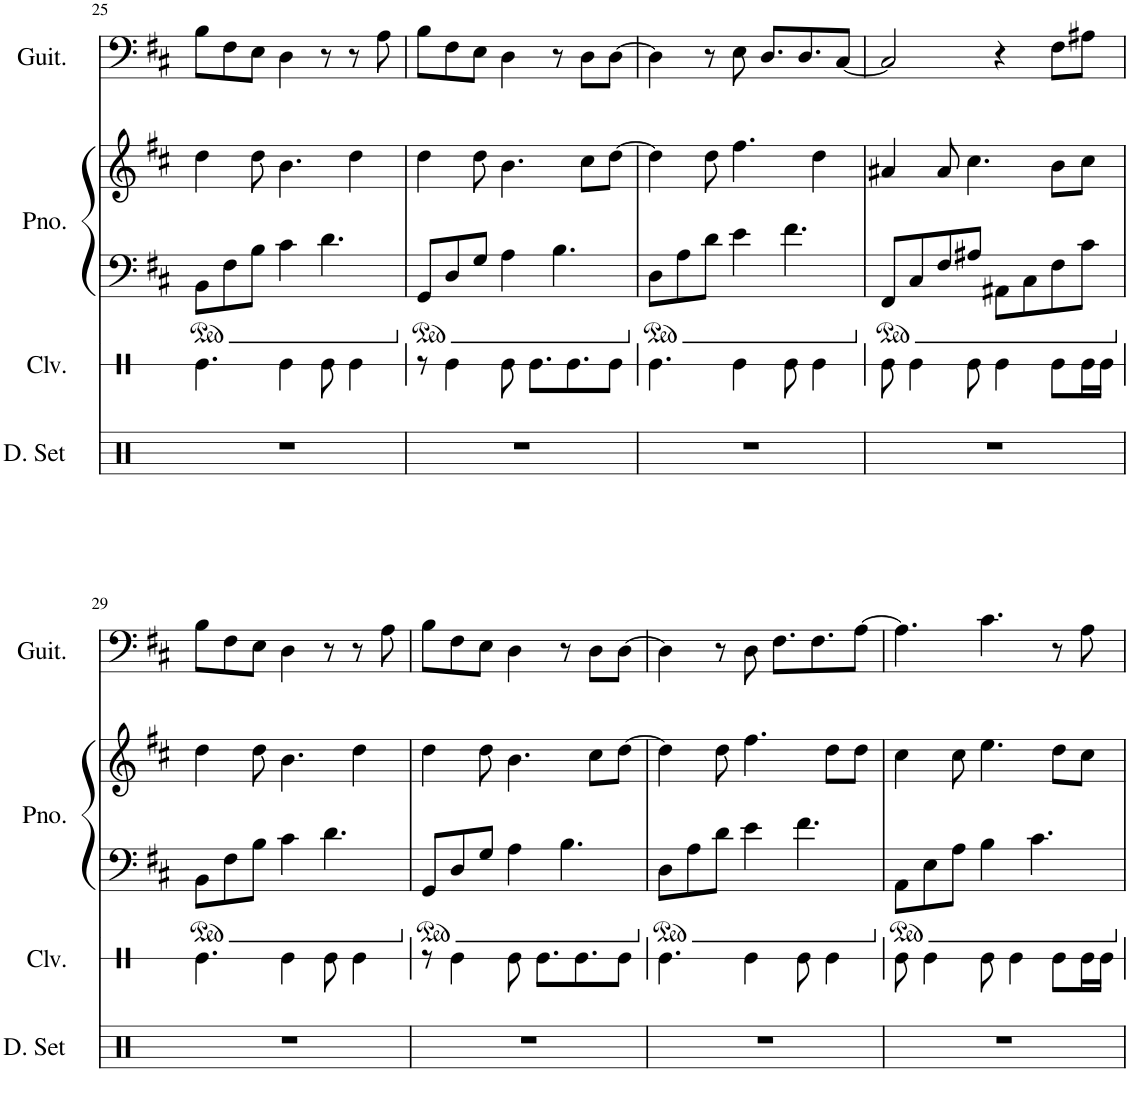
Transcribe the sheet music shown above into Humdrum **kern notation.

**kern	**kern	**kern	**kern	**kern
*part4	*part3	*part2	*part2	*part1
*staff5	*staff4	*staff3	*staff2	*staff1
*I"Drumset	*I"Claves	*I"Piano	*	*I"Acoustic Guitar
*I'D. Set	*I'Clv.	*I'Pno.	*	*I'Guit.
!!LO:PB:g=z
*clefX	*clefX	*clefF4	*clefG2	*clefF4
*k[]	*k[]	*k[f#c#]	*k[f#c#]	*k[f#c#]
*M4/4	*M4/4	*M4/4	*M4/4	*M4/4
=25	=25	=25	=25	=25
1r	4.Re\	8BB\L	4dd\	8B\L
.	.	8F#\	.	8F#\
.	.	8B\J	8dd\	8E\J
.	4Re\	4c#\	4.b\	4D\
.	8Re\	4.d\	.	8r
.	4Re\	.	4dd\	8r
.	.	.	.	8A\
=26	=26	=26	=26	=26
1r	8r	8GG/L	4dd\	8B\L
.	4Re\	8D/	.	8F#\
.	.	8G/J	8dd\	8E\J
.	8Re\	4A\	4.b\	4D\
.	8.Re\L	.	.	.
.	.	4.B\	.	8r
.	8.Re\	.	.	.
.	.	.	8cc#\L	8D\L
.	8Re\J	.	[8dd\J	[8D\J
=27	=27	=27	=27	=27
1r	4.Re\	8D\L	4dd\]	4D\]
.	.	8A\	.	.
.	.	8d\J	8dd\	8r
.	4Re\	4e\	4.ff#\	8E\
.	.	.	.	8.D/L
.	8Re\	4.f#\	.	.
.	.	.	.	8.D/
.	4Re\	.	4dd\	.
.	.	.	.	[8C#/J
=28	=28	=28	=28	=28
1r	8Re\	8FF#/L	4a#X/	2C#/]
.	4Re\	8C#/	.	.
.	.	8F#/	8a#/	.
.	8Re\	8A#X/J	4.cc#\	.
.	4Re\	8AA#X\L	.	4r
.	.	8C#\	.	.
.	8Re\L	8F#\	8b\L	8F#\L
.	16Re\L	8c#\J	8cc#\J	8A#X\J
.	16Re\JJ	.	.	.
!!LO:LB:g=z
=29	=29	=29	=29	=29
1r	4.Re\	8BB\L	4dd\	8B\L
.	.	8F#\	.	8F#\
.	.	8B\J	8dd\	8E\J
.	4Re\	4c#\	4.b\	4D\
.	8Re\	4.d\	.	8r
.	4Re\	.	4dd\	8r
.	.	.	.	8A\
=30	=30	=30	=30	=30
1r	8r	8GG/L	4dd\	8B\L
.	4Re\	8D/	.	8F#\
.	.	8G/J	8dd\	8E\J
.	8Re\	4A\	4.b\	4D\
.	8.Re\L	.	.	.
.	.	4.B\	.	8r
.	8.Re\	.	.	.
.	.	.	8cc#\L	8D\L
.	8Re\J	.	[8dd\J	[8D\J
=31	=31	=31	=31	=31
1r	4.Re\	8D\L	4dd\]	4D\]
.	.	8A\	.	.
.	.	8d\J	8dd\	8r
.	4Re\	4e\	4.ff#\	8D\
.	.	.	.	8.F#\L
.	8Re\	4.f#\	.	.
.	.	.	.	8.F#\
.	4Re\	.	8dd\L	.
.	.	.	8dd\J	[8A\J
=32	=32	=32	=32	=32
1r	8Re\	8AA\L	4cc#\	4.A\]
.	4Re\	8E\	.	.
.	.	8A\J	8cc#\	.
.	8Re\	4B\	4.ee\	4.c#\
.	4Re\	.	.	.
.	.	4.c#\	.	.
.	8Re\L	.	8dd\L	8r
.	16Re\L	.	8cc#\J	8A\
.	16Re\JJ	.	.	.
=	=	=	=	=
*-	*-	*-	*-	*-
